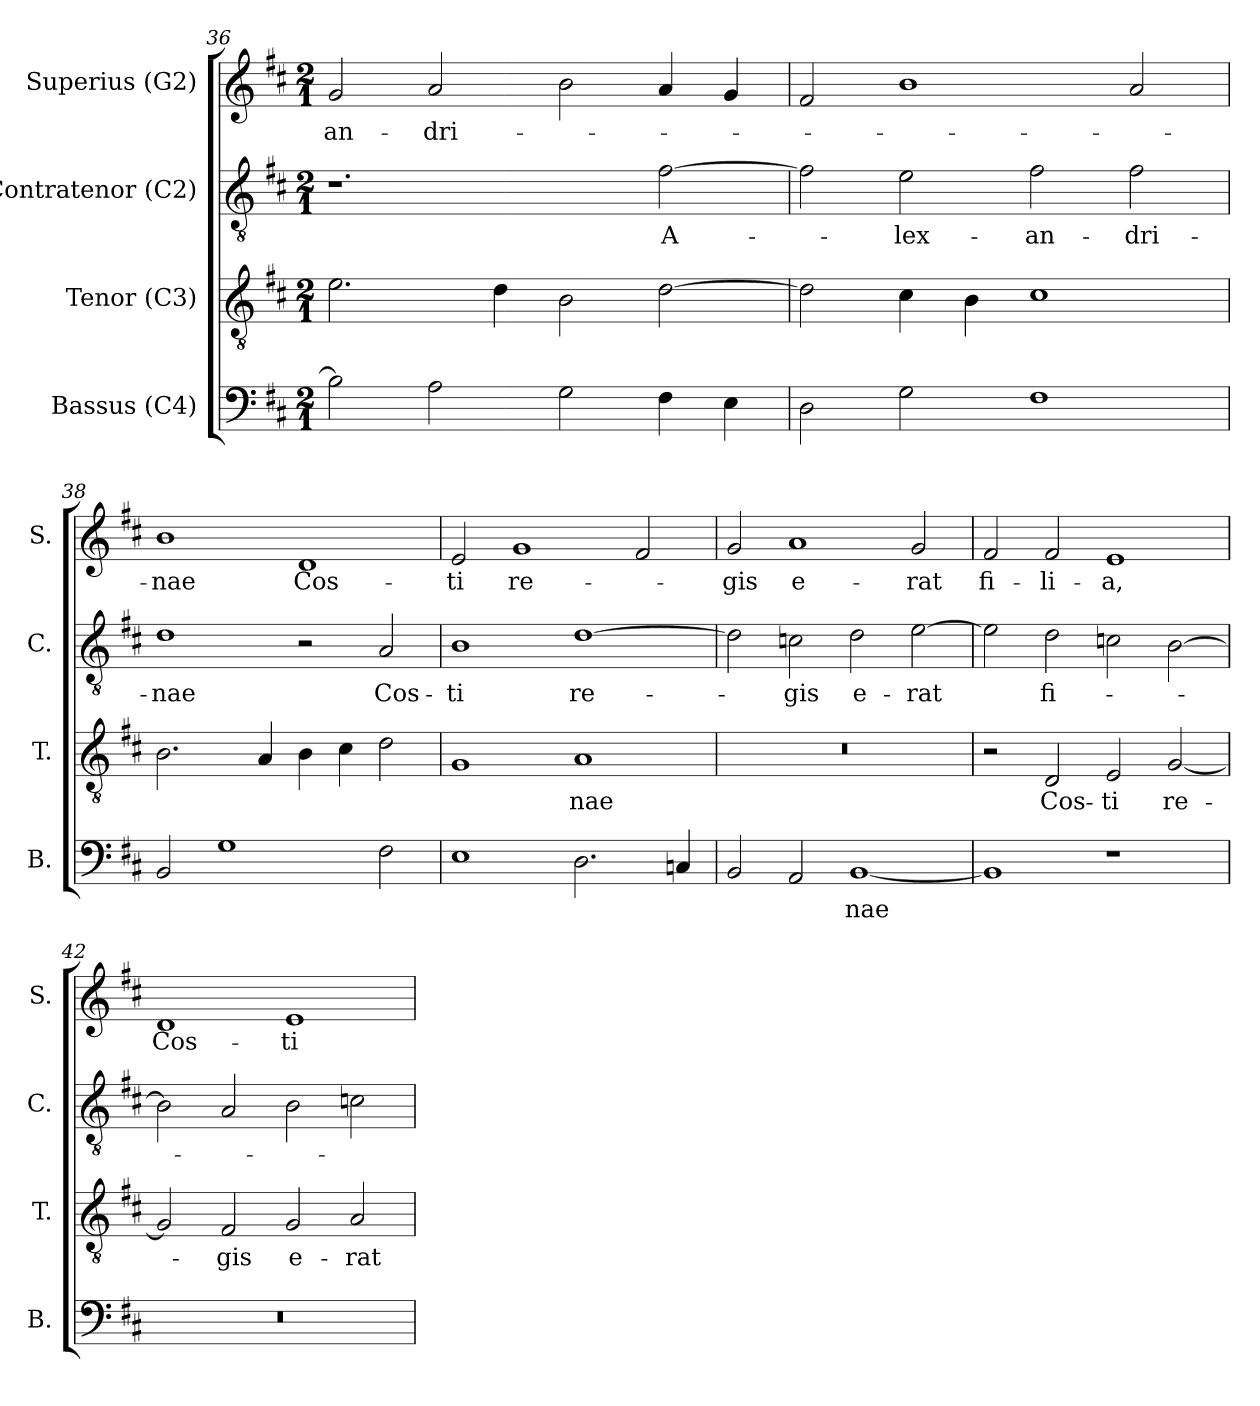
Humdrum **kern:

**kern	**text	**kern	**text	**kern	**text	**kern	**text
*part4	*part4	*part3	*part3	*part2	*part2	*part1	*part1
*staff4	*staff4	*staff3	*staff3	*staff2	*staff2	*staff1	*staff1
*I"Bassus (C4)	*	*I"Tenor (C3)	*	*I"Contratenor (C2)	*	*I"Superius (G2)	*
*I'B.	*	*I'T.	*	*I'C.	*	*I'S.	*
*clefF4	*	*clefGv2	*	*clefGv2	*	*clefG2	*
*	*	*ITrd7c12	*	*ITrd7c12	*	*	*
*k[f#c#]	*	*k[f#c#]	*	*k[f#c#]	*	*k[f#c#]	*
*D:	*	*D:	*	*D:	*	*D:	*
*M2/1	*	*M2/1	*	*M2/1	*	*M2/1	*
=36	=36	=36	=36	=36	=36	=36	=36
!	!	!	!	!	!	!	!LO:LY:b:color=#000000
2Bi\]	.	2.Ei\	.	1.r	.	2gi/	-an-
!	!	!	!	!	!	!	!LO:LY:b:color=#000000
2Ai\	.	.	.	.	.	2ai/	-dri-
.	.	4Di\	.	.	.	.	.
2Gi\	.	2BBi\	.	.	.	2bi\	.
!	!	!	!	!	!LO:LY:b:color=#000000	!	!
4F#i\	.	[2Di\	.	[2F#i\	A-	4ai/	.
4Ei\	.	.	.	.	.	4gi/	.
!!LO:PB:g=z
=37	=37	=37	=37	=37	=37	=37	=37
2Di\	.	2Di\]	.	2F#i\]	.	2f#i/	.
!	!	!	!	!	!LO:LY:b:color=#000000	!	!
2Gi\	.	4C#i\	.	2Ei\	-lex-	1bi	.
.	.	4BBi\	.	.	.	.	.
!	!	!	!	!	!LO:LY:b:color=#000000	!	!
1F#i	.	1C#i	.	2F#i\	-an-	.	.
!	!	!	!	!	!LO:LY:b:color=#000000	!	!
.	.	.	.	2F#i\	-dri-	2ai/	.
=38	=38	=38	=38	=38	=38	=38	=38
!	!	!	!	!	!LO:LY:b:color=#000000	!	!
!	!	!	!	!	!	!	!LO:LY:b:color=#000000
2BBi/	.	2.BBi\	.	1Di	-nae	1bi	-nae
1Gi	.	.	.	.	.	.	.
.	.	4AAi/	.	.	.	.	.
!	!	!	!	!	!	!	!LO:LY:b:color=#000000
.	.	4BBi\	.	2r	.	1di	Cos-
.	.	4C#i\	.	.	.	.	.
!	!	!	!	!	!LO:LY:b:color=#000000	!	!
2F#i\	.	2Di\	.	2AAi/	Cos-	.	.
=39	=39	=39	=39	=39	=39	=39	=39
!	!	!	!	!	!LO:LY:b:color=#000000	!	!
!	!	!	!	!	!	!	!LO:LY:b:color=#000000
1Ei	.	1GGi	.	1BBi	-ti	2ei/	-ti
!	!	!	!	!	!	!	!LO:LY:b:color=#000000
.	.	.	.	.	.	1gi	re-
!	!	!	!LO:LY:b:color=#000000	!	!	!	!
!	!	!	!	!	!LO:LY:b:color=#000000	!	!
2.Di\	.	1AAi	-nae	[1Di	re-	.	.
.	.	.	.	.	.	2f#i/	.
4Ci/	.	.	.	.	.	.	.
=40	=40	=40	=40	=40	=40	=40	=40
!	!	!LO:N:vis=1	!	!	!	!	!
!	!	!	!	!	!	!	!LO:LY:b:color=#000000
2BBi/	.	0r	.	2Di\]	.	2gi/	-gis
!	!	!	!	!	!LO:LY:b:color=#000000	!	!
!	!	!	!	!	!	!	!LO:LY:b:color=#000000
2AAi/	.	.	.	2Ci\	-gis	1ai	e-
!	!LO:LY:b:color=#000000	!	!	!	!	!	!
!	!	!	!	!	!LO:LY:b:color=#000000	!	!
[1BBi	-nae	.	.	2Di\	e-	.	.
!	!	!	!	!	!LO:LY:b:color=#000000	!	!
!	!	!	!	!	!	!	!LO:LY:b:color=#000000
.	.	.	.	[2Ei\	-rat	2gi/	-rat
=41	=41	=41	=41	=41	=41	=41	=41
!	!	!	!	!	!	!	!LO:LY:b:color=#000000
1BBi]	.	2r	.	2Ei\]	.	2f#i/	fi-
!	!	!	!LO:LY:b:color=#000000	!	!	!	!
!	!	!	!	!	!LO:LY:b:color=#000000	!	!
!	!	!	!	!	!	!	!LO:LY:b:color=#000000
.	.	2DDi/	Cos-	2Di\	fi-	2f#i/	-li-
!	!	!	!LO:LY:b:color=#000000	!	!	!	!
!	!	!	!	!	!	!	!LO:LY:b:color=#000000
1r	.	2EEi/	-ti	2Ci\	.	1ei	-a,
!	!	!	!LO:LY:b:color=#000000	!	!	!	!
.	.	[2GGi/	re-	[2BBi\	.	.	.
!!LO:LB:g=z
=42	=42	=42	=42	=42	=42	=42	=42
!LO:N:vis=1	!	!	!	!	!	!	!
!	!	!	!	!	!	!	!LO:LY:b:color=#000000
0r	.	2GGi/]	.	2BBi\]	.	1di	Cos-
!	!	!	!LO:LY:b:color=#000000	!	!	!	!
.	.	2FF#i/	-gis	2AAi/	.	.	.
!	!	!	!LO:LY:b:color=#000000	!	!	!	!
!	!	!	!	!	!	!	!LO:LY:b:color=#000000
.	.	2GGi/	e-	2BBi\	.	1ei	-ti
!	!	!	!LO:LY:b:color=#000000	!	!	!	!
.	.	2AAi/	-rat	2Ci\	.	.	.
=	=	=	=	=	=	=	=
*-	*-	*-	*-	*-	*-	*-	*-
